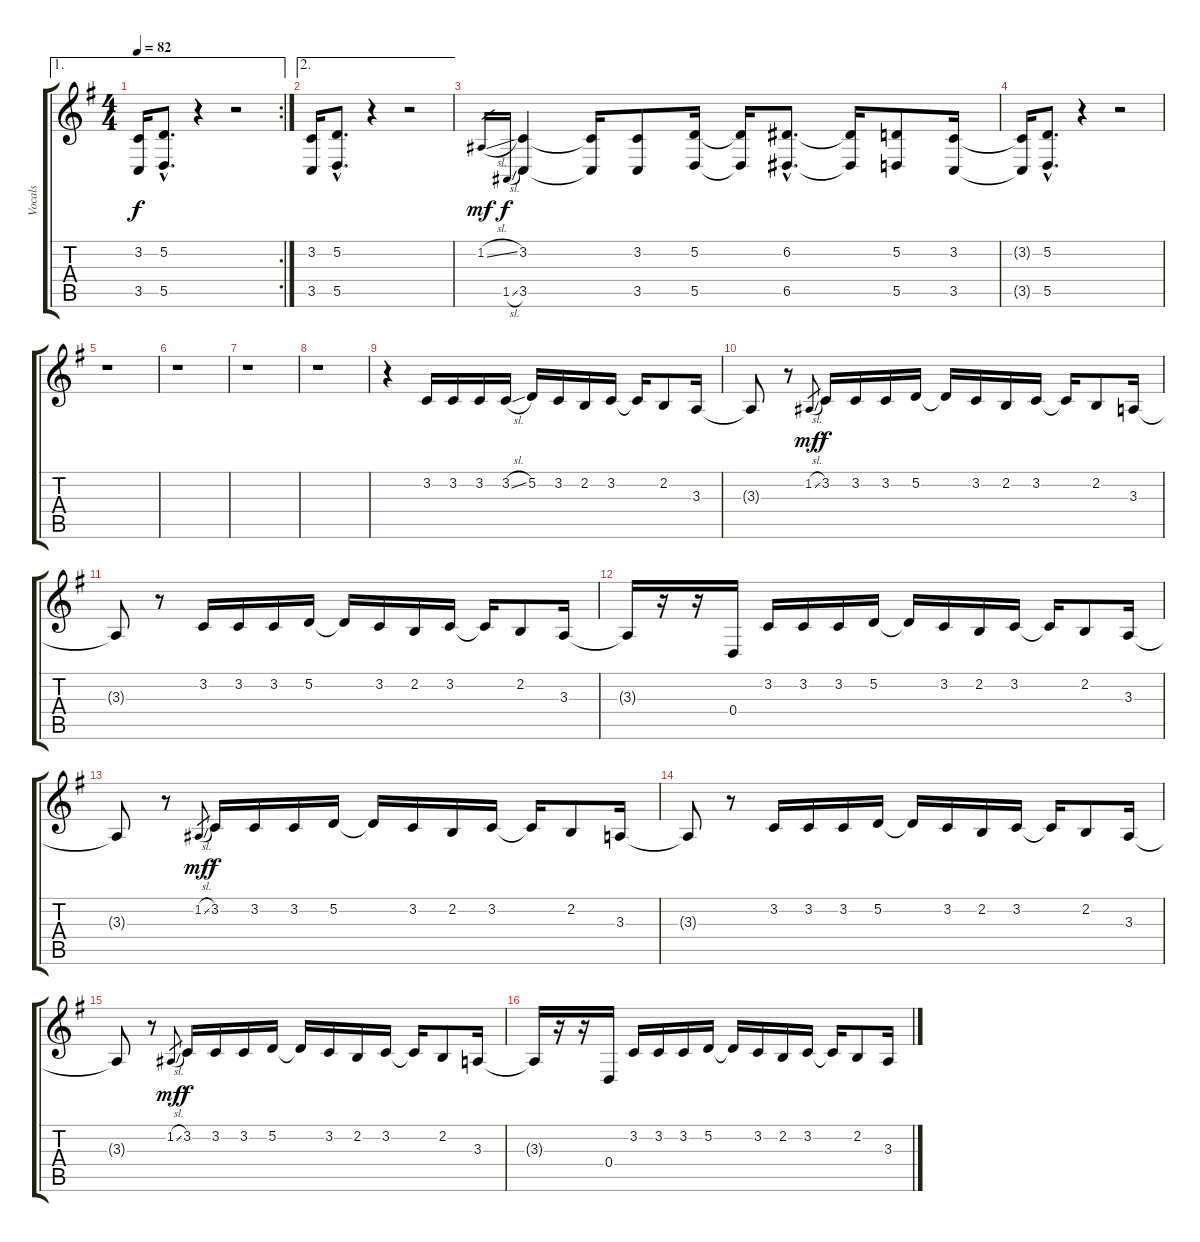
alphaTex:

\track ("Vocals" "Vocals") {instrument lead6voice}
\staff {score tabs}
\tuning (D4 A3 Gb3 D3 A2 D2) {hide}
\ae 1
\rc 2
\ts (4 4)
\tempo 82
\clef g2
\ks g
(3.2{t} 3.5{t}).16{dy f} (5.2{hac} 5.5{hac}).8{d} r.4 r.2 |
\ae 2
(3.2 3.5).16 (5.2{hac} 5.5{hac}).8{d} r.4 r.2 |
1.2{sl}.16{gr dy mf} 1.5{sl}.16{gr dy f} (3.2 3.5).4 (3.2{t} 3.5{t}).16 (3.2 3.5).8 (5.2 5.5).16 (5.2{t} 5.5{t}).16 (6.2{hac} 6.5{hac}).8{d} (6.2{t} 6.5{t}).16 (5.2 5.5).8 (3.2 3.5).16 |
(3.2{t} 3.5{t}).16 (5.2{hac} 5.5{hac}).8{d} r.4 r.2 |
r.1 |
r.1 |
r.1 |
r.1 |
r.4 3.2.16 3.2.16 3.2.16 3.2{sl}.16 5.2.16 3.2.16 2.2.16 3.2.16 3.2{t}.16 2.2.8 3.3.16 |
3.3{t}.8 r.8 1.2{sl}.8{gr dy mf} 3.2.16{dy f} 3.2.16 3.2.16 5.2.16 5.2{t}.16 3.2.16 2.2.16 3.2.16 3.2{t}.16 2.2.8 3.3.16 |
3.3{t}.8 r.8 3.2.16 3.2.16 3.2.16 5.2.16 5.2{t}.16 3.2.16 2.2.16 3.2.16 3.2{t}.16 2.2.8 3.3.16 |
3.3{t}.16 r.16 r.16 0.4.16 3.2.16 3.2.16 3.2.16 5.2.16 5.2{t}.16 3.2.16 2.2.16 3.2.16 3.2{t}.16 2.2.8 3.3.16 |
3.3{t}.8 r.8 1.2{sl}.8{gr dy mf} 3.2.16{dy f} 3.2.16 3.2.16 5.2.16 5.2{t}.16 3.2.16 2.2.16 3.2.16 3.2{t}.16 2.2.8 3.3.16 |
3.3{t}.8 r.8 3.2.16 3.2.16 3.2.16 5.2.16 5.2{t}.16 3.2.16 2.2.16 3.2.16 3.2{t}.16 2.2.8 3.3.16 |
3.3{t}.8 r.8 1.2{sl}.8{gr dy mf} 3.2.16{dy f} 3.2.16 3.2.16 5.2.16 5.2{t}.16 3.2.16 2.2.16 3.2.16 3.2{t}.16 2.2.8 3.3.16 |
3.3{t}.16 r.16 r.16 0.4.16 3.2.16 3.2.16 3.2.16 5.2.16 5.2{t}.16 3.2.16 2.2.16 3.2.16 3.2{t}.16 2.2.8 3.3.16
